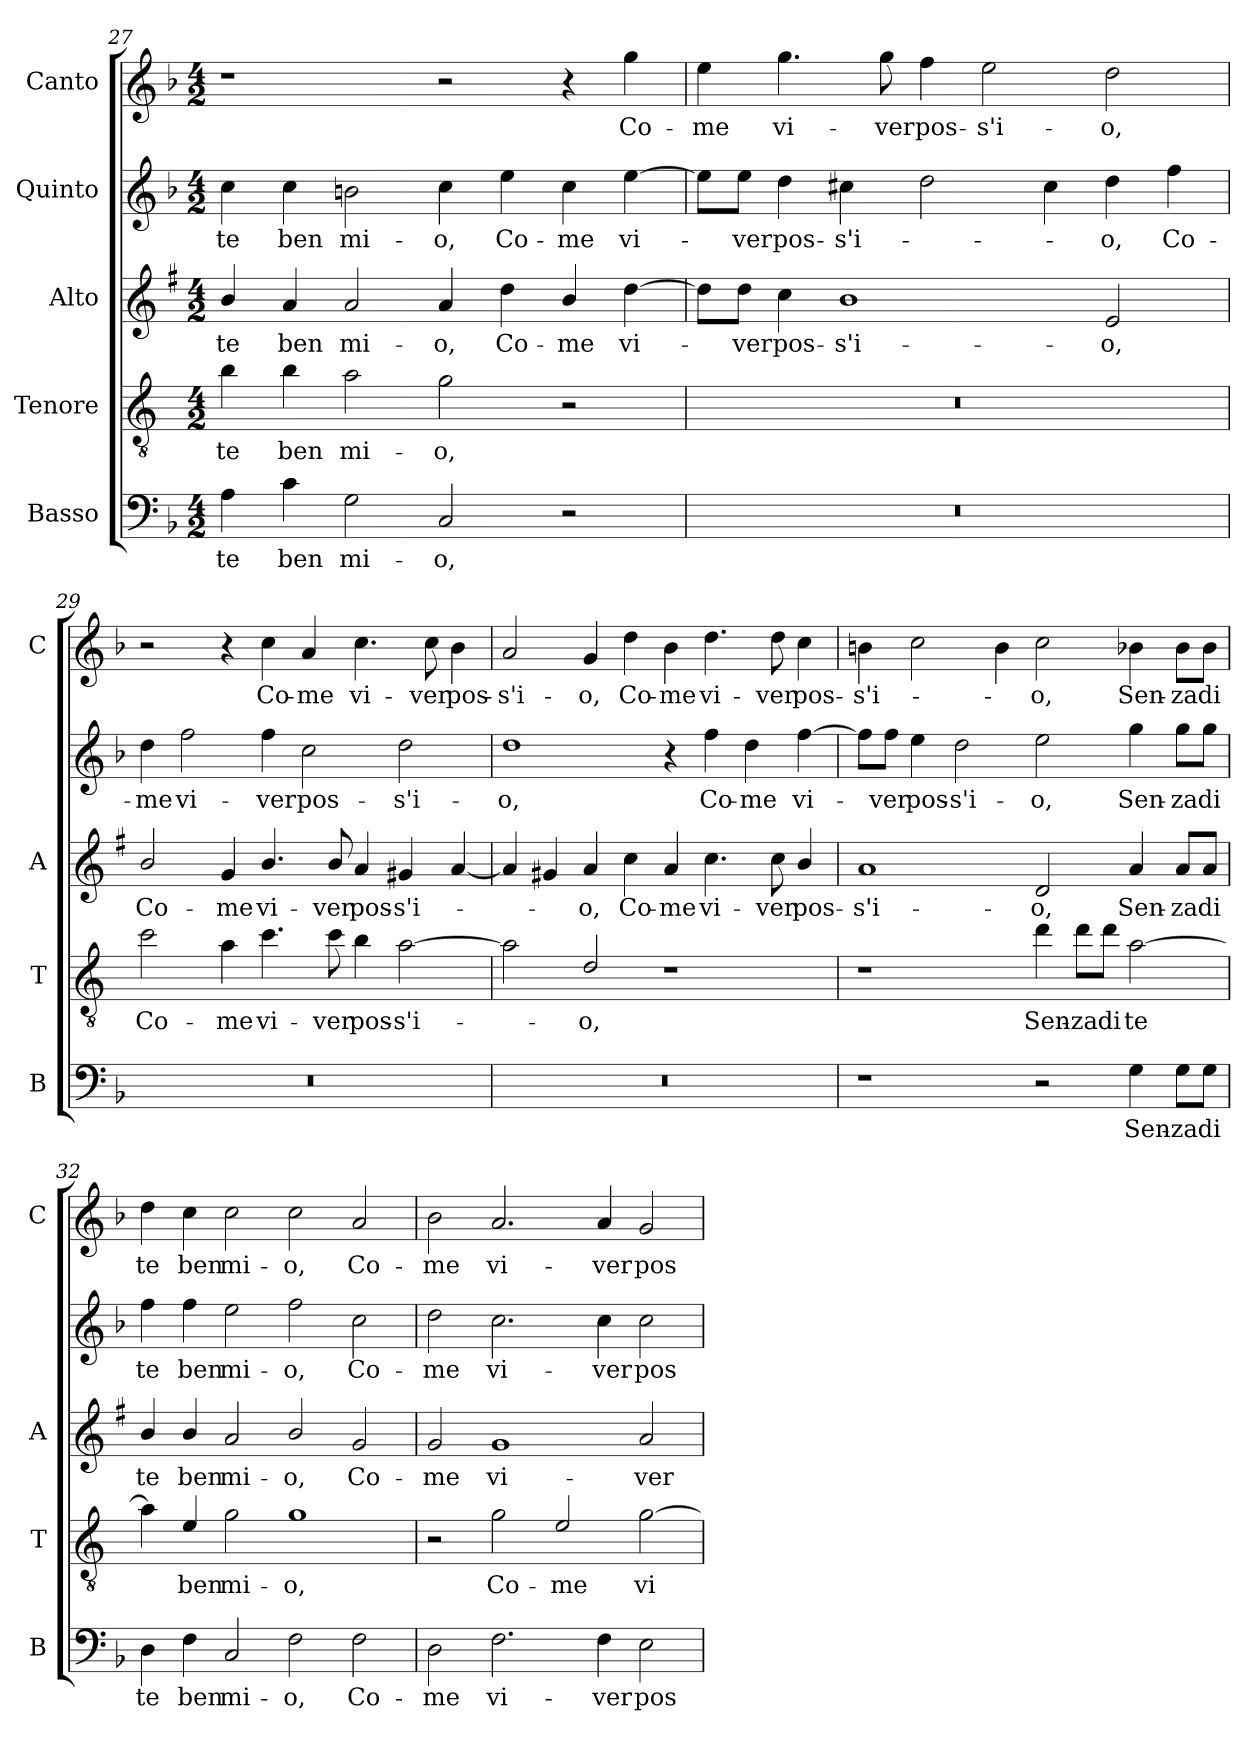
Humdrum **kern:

**kern	**text	**kern	**text	**kern	**text	**kern	**text	**kern	**text
*part5	*part5	*part4	*part4	*part3	*part3	*part2	*part2	*part1	*part1
*staff5	*staff5	*staff4	*staff4	*staff3	*staff3	*staff2	*staff2	*staff1	*staff1
*I"Basso	*	*I"Tenore	*	*I"Alto	*	*I"Quinto	*	*I"Canto	*
*I'B	*	*I'T	*	*I'A	*	*	*	*I'C	*
*clefF4	*	*clefGv2	*	*clefG2	*	*clefG2	*	*clefG2	*
*	*	*ITrd4c7	*	*ITrd1c2	*	*	*	*	*
*k[b-]	*	*k[b-]	*	*k[b-]	*	*k[b-]	*	*k[b-]	*
*F:	*	*F:	*	*F:	*	*F:	*	*F:	*
*M4/2	*	*M4/2	*	*M4/2	*	*M4/2	*	*M4/2	*
=27	=27	=27	=27	=27	=27	=27	=27	=27	=27
!	!LO:LY:b	!	!LO:LY:b	!	!LO:LY:b	!	!LO:LY:b	!	!
4A\	te	4e\	te	4a/	te	4cc\	te	1r	.
!	!LO:LY:b	!	!LO:LY:b	!	!LO:LY:b	!	!LO:LY:b	!	!
4c\	ben	4e\	ben	4g/	ben	4cc\	ben	.	.
!	!LO:LY:b	!	!LO:LY:b	!	!LO:LY:b	!	!LO:LY:b	!	!
2G\	mi-	2d\	mi-	2g/	mi-	2bn\	mi-	.	.
!	!LO:LY:b	!	!LO:LY:b	!	!LO:LY:b	!	!LO:LY:b	!	!
2C/	-o,	2c\	-o,	4g/	-o,	4cc\	-o,	2r	.
!	!	!	!	!	!LO:LY:b	!	!LO:LY:b	!	!
.	.	.	.	4cc\	Co-	4ee\	Co-	.	.
!	!	!	!	!	!LO:LY:b	!	!LO:LY:b	!	!
2r	.	2r	.	4a/	-me	4cc\	-me	4r	.
!	!	!	!	!	!LO:LY:b	!	!LO:LY:b	!	!LO:LY:b
.	.	.	.	[4cc\	vi-	[4ee\	vi-	4gg\	Co-
=28	=28	=28	=28	=28	=28	=28	=28	=28	=28
!	!	!	!	!	!	!	!	!	!LO:LY:b
0r	.	0r	.	8cc\L]	.	8ee\L]	.	4ee\	-me
!	!	!	!	!	!LO:LY:b	!	!LO:LY:b	!	!
.	.	.	.	8cc\J	-ver	8ee\J	-ver	.	.
!	!	!	!	!	!LO:LY:b	!	!LO:LY:b	!	!LO:LY:b
.	.	.	.	4b-\	pos-	4dd\	pos-	4.gg\	vi-
!	!	!	!	!	!LO:LY:b	!	!LO:LY:b	!	!
.	.	.	.	1a	-s'i-	4cc#X\	-s'i-	.	.
!	!	!	!	!	!	!	!	!	!LO:LY:b
.	.	.	.	.	.	.	.	8gg\	-ver
!	!	!	!	!	!	!	!	!	!LO:LY:b
.	.	.	.	.	.	2dd\	.	4ff\	pos-
!	!	!	!	!	!	!	!	!	!LO:LY:b
.	.	.	.	.	.	.	.	2ee\	-s'i-
.	.	.	.	.	.	4cc#\	.	.	.
!	!	!	!	!	!LO:LY:b	!	!LO:LY:b	!	!LO:LY:b
.	.	.	.	2d/	-o,	4dd\	-o,	2dd\	-o,
!	!	!	!	!	!	!	!LO:LY:b	!	!
.	.	.	.	.	.	4ff\	Co-	.	.
!!LO:LB:g=z
=29	=29	=29	=29	=29	=29	=29	=29	=29	=29
!	!	!	!LO:LY:b	!	!LO:LY:b	!	!LO:LY:b	!	!
0r	.	2f\	Co-	2a/	Co-	4dd\	-me	2r	.
!	!	!	!	!	!	!	!LO:LY:b	!	!
.	.	.	.	.	.	2ff\	vi-	.	.
!	!	!	!LO:LY:b	!	!LO:LY:b	!	!	!	!
.	.	4d\	-me	4f/	-me	.	.	4r	.
!	!	!	!LO:LY:b	!	!LO:LY:b	!	!LO:LY:b	!	!LO:LY:b
.	.	4.f\	vi-	4.a/	vi-	4ff\	-ver	4cc\	Co-
!	!	!	!	!	!	!	!LO:LY:b	!	!LO:LY:b
.	.	.	.	.	.	2cc\	pos-	4a/	-me
!	!	!	!LO:LY:b	!	!LO:LY:b	!	!	!	!
.	.	8f\	-ver	8a/	-ver	.	.	.	.
!	!	!	!LO:LY:b	!	!LO:LY:b	!	!	!	!LO:LY:b
.	.	4e\	pos-	4g/	pos-	.	.	4.cc\	vi-
!	!	!	!LO:LY:b	!	!LO:LY:b	!	!LO:LY:b	!	!
.	.	[2d\	-s'i-	4f#X/	-s'i-	2dd\	-s'i-	.	.
!	!	!	!	!	!	!	!	!	!LO:LY:b
.	.	.	.	.	.	.	.	8cc\	-ver
!	!	!	!	!	!	!	!	!	!LO:LY:b
.	.	.	.	[4g/	.	.	.	4b-\	pos-
=30	=30	=30	=30	=30	=30	=30	=30	=30	=30
!	!	!	!	!	!	!	!LO:LY:b	!	!LO:LY:b
0r	.	2d\]	.	4g/]	.	1dd	-o,	2a/	-s'i-
.	.	.	.	4f#X/	.	.	.	.	.
!	!	!	!LO:LY:b	!	!LO:LY:b	!	!	!	!LO:LY:b
.	.	2G/	-o,	4g/	-o,	.	.	4g/	-o,
!	!	!	!	!	!LO:LY:b	!	!	!	!LO:LY:b
.	.	.	.	4b-\	Co-	.	.	4dd\	Co-
!	!	!	!	!	!LO:LY:b	!	!	!	!LO:LY:b
.	.	1r	.	4g/	-me	4r	.	4b-\	-me
!	!	!	!	!	!LO:LY:b	!	!LO:LY:b	!	!LO:LY:b
.	.	.	.	4.b-\	vi-	4ff\	Co-	4.dd\	vi-
!	!	!	!	!	!	!	!LO:LY:b	!	!
.	.	.	.	.	.	4dd\	-me	.	.
!	!	!	!	!	!LO:LY:b	!	!	!	!LO:LY:b
.	.	.	.	8b-\	-ver	.	.	8dd\	-ver
!	!	!	!	!	!LO:LY:b	!	!LO:LY:b	!	!LO:LY:b
.	.	.	.	4a/	pos-	[4ff\	vi-	4cc\	pos-
=31	=31	=31	=31	=31	=31	=31	=31	=31	=31
!	!	!	!	!	!LO:LY:b	!	!	!	!LO:LY:b
1r	.	1r	.	1g	-s'i-	8ff\L]	.	4bn\	-s'i-
!	!	!	!	!	!	!	!LO:LY:b	!	!
.	.	.	.	.	.	8ff\J	-ver	.	.
!	!	!	!	!	!	!	!LO:LY:b	!	!
.	.	.	.	.	.	4ee\	pos-	2cc\	.
!	!	!	!	!	!	!	!LO:LY:b	!	!
.	.	.	.	.	.	2dd\	-s'i-	.	.
.	.	.	.	.	.	.	.	4b\	.
!	!	!	!LO:LY:b	!	!LO:LY:b	!	!LO:LY:b	!	!LO:LY:b
2r	.	4g\	Sen-	2c/	-o,	2ee\	-o,	2cc\	-o,
!	!	!	!LO:LY:b	!	!	!	!	!	!
.	.	8g\L	-za	.	.	.	.	.	.
!	!	!	!LO:LY:b	!	!	!	!	!	!
.	.	8g\J	di	.	.	.	.	.	.
!	!LO:LY:b	!	!LO:LY:b	!	!LO:LY:b	!	!LO:LY:b	!	!LO:LY:b
4G\	Sen-	[2d\	te	4g/	Sen-	4gg\	Sen-	4b-X\	Sen-
!	!LO:LY:b	!	!	!	!LO:LY:b	!	!LO:LY:b	!	!LO:LY:b
8G\L	-za	.	.	8g/L	-za	8gg\L	-za	8b-\L	-za
!	!LO:LY:b	!	!	!	!LO:LY:b	!	!LO:LY:b	!	!LO:LY:b
8G\J	di	.	.	8g/J	di	8gg\J	di	8b-\J	di
!!LO:PB:g=z
=32	=32	=32	=32	=32	=32	=32	=32	=32	=32
!	!LO:LY:b	!	!	!	!LO:LY:b	!	!LO:LY:b	!	!LO:LY:b
4D\	te	4d\]	.	4a/	te	4ff\	te	4dd\	te
!	!LO:LY:b	!	!LO:LY:b	!	!LO:LY:b	!	!LO:LY:b	!	!LO:LY:b
4F\	ben	4A/	ben	4a/	ben	4ff\	ben	4cc\	ben
!	!LO:LY:b	!	!LO:LY:b	!	!LO:LY:b	!	!LO:LY:b	!	!LO:LY:b
2C/	mi-	2c\	mi-	2g/	mi-	2ee\	mi-	2cc\	mi-
!	!LO:LY:b	!	!LO:LY:b	!	!LO:LY:b	!	!LO:LY:b	!	!LO:LY:b
2F\	-o,	1c	-o,	2a/	-o,	2ff\	-o,	2cc\	-o,
!	!LO:LY:b	!	!	!	!LO:LY:b	!	!LO:LY:b	!	!LO:LY:b
2F\	Co-	.	.	2f/	Co-	2cc\	Co-	2a/	Co-
=33	=33	=33	=33	=33	=33	=33	=33	=33	=33
!	!LO:LY:b	!	!	!	!LO:LY:b	!	!LO:LY:b	!	!LO:LY:b
2D\	-me	2r	.	2f/	-me	2dd\	-me	2b-\	-me
!	!LO:LY:b	!	!LO:LY:b	!	!LO:LY:b	!	!LO:LY:b	!	!LO:LY:b
2.F\	vi-	2c\	Co-	1f	vi-	2.cc\	vi-	2.a/	vi-
!	!	!	!LO:LY:b	!	!	!	!	!	!
.	.	2A/	-me	.	.	.	.	.	.
!	!LO:LY:b	!	!	!	!	!	!LO:LY:b	!	!LO:LY:b
4F\	-ver	.	.	.	.	4cc\	-ver	4a/	-ver
!	!LO:LY:b	!	!LO:LY:b	!	!LO:LY:b	!	!LO:LY:b	!	!LO:LY:b
2E\	pos-	[2c\	vi-	2g/	-ver	2cc\	pos-	2g/	pos-
=	=	=	=	=	=	=	=	=	=
*-	*-	*-	*-	*-	*-	*-	*-	*-	*-
